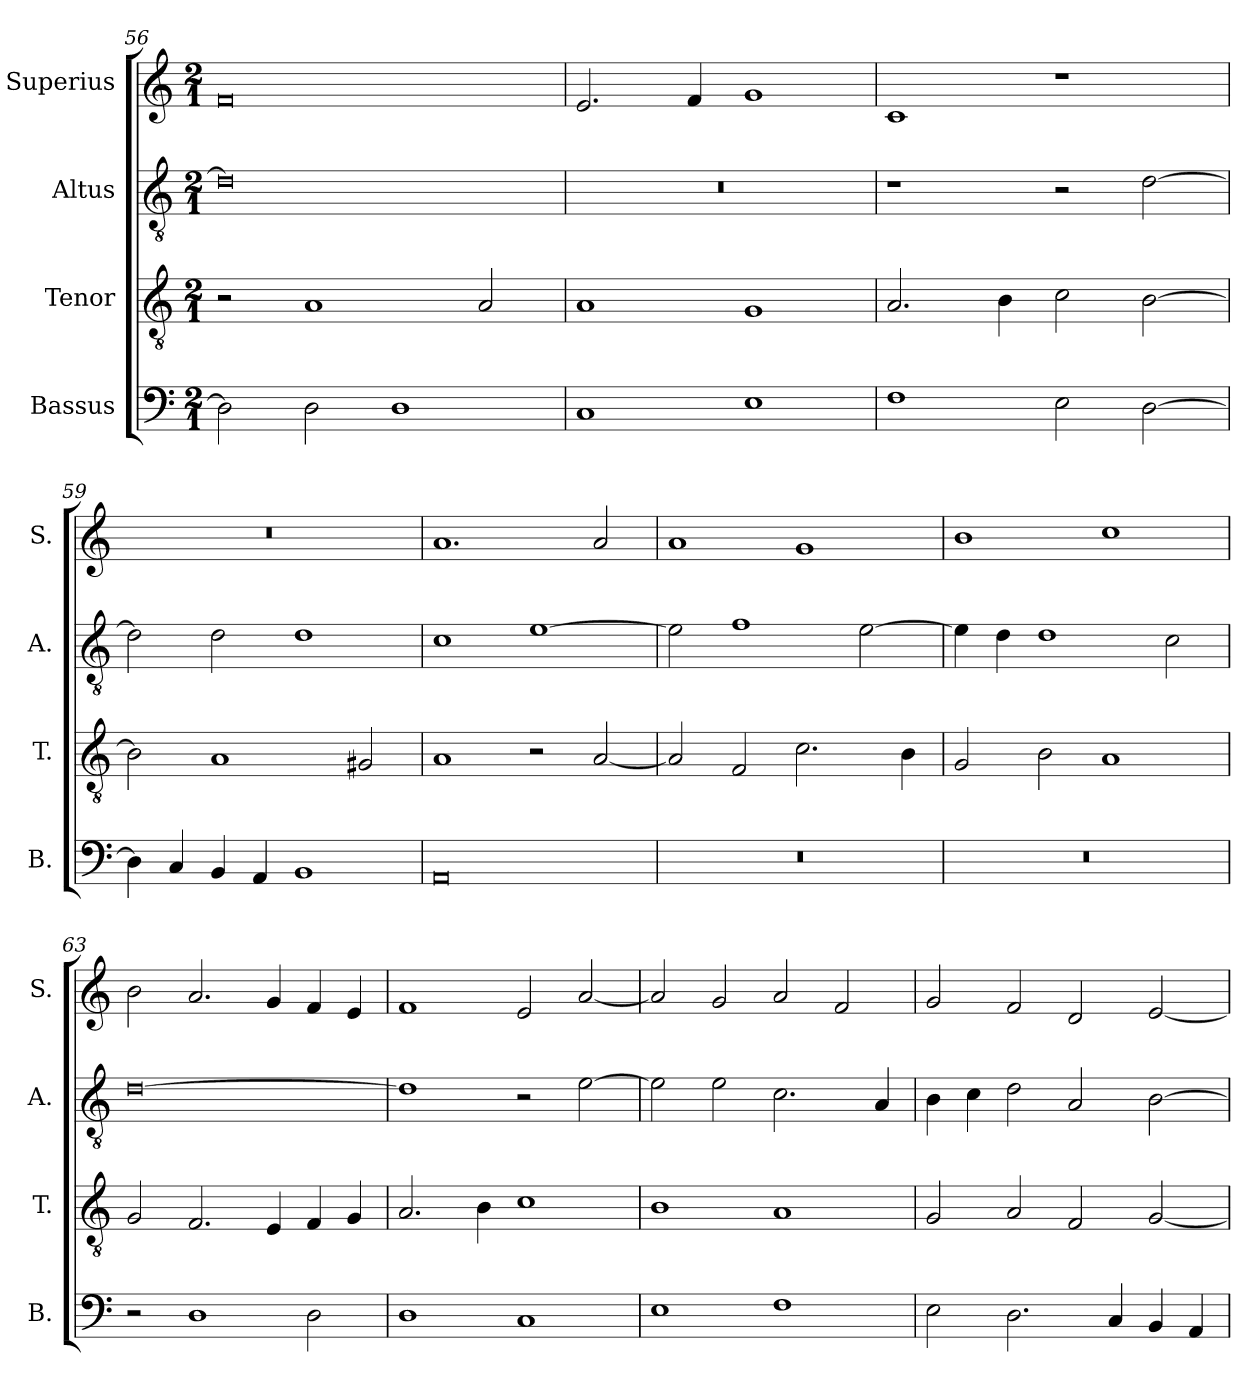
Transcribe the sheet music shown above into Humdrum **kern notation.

**kern	**kern	**kern	**kern
*part4	*part3	*part2	*part1
*staff4	*staff3	*staff2	*staff1
*I"Bassus	*I"Tenor	*I"Altus	*I"Superius
*I'B.	*I'T.	*I'A.	*I'S.
*clefF4	*clefGv2	*clefGv2	*clefG2
*k[]	*k[]	*k[]	*k[]
*M2/1	*M2/1	*M2/1	*M2/1
=56	=56	=56	=56
2D\]	2r	0d]	0f
2D\	1A	.	.
1D	.	.	.
.	2A/	.	.
=57	=57	=57	=57
1C	1A	0r	2.e/
.	.	.	4f/
1E	1G	.	1g
=58	=58	=58	=58
1F	2.A/	1r	1c
.	4B\	.	.
2E\	2c\	2r	1r
[2D\	[2B\	[2d\	.
=59	=59	=59	=59
4D\]	2B\]	2d\]	0r
4C/	.	.	.
4BB/	1A	2d\	.
4AA/	.	.	.
1BB	.	1d	.
.	2G#i/	.	.
=60	=60	=60	=60
0AA	1A	1c	1.a
.	2r	[1e	.
.	[2A/	.	2a/
!!LO:LB:g=z
=61	=61	=61	=61
0r	2A/]	2e\]	1a
.	2F/	1f	.
.	2.c\	.	1g
.	.	[2e\	.
.	4B\	.	.
=62	=62	=62	=62
0r	2G/	4e\]	1b
.	.	4d\	.
.	2B\	1d	.
.	1A	.	1cc
.	.	2c\	.
=63	=63	=63	=63
2r	2G/	[0d	2b\
1D	2.F/	.	2.a/
.	4E/	.	4g/
2D\	4F/	.	4f/
.	4G/	.	4e/
=64	=64	=64	=64
1D	2.A/	1d]	1f
.	4B\	.	.
1C	1c	2r	2e/
.	.	[2e\	[2a/
=65	=65	=65	=65
1E	1B	2e\]	2a/]
.	.	2e\	2g/
1F	1A	2.c\	2a/
.	.	.	2f/
.	.	4A/	.
=66	=66	=66	=66
2E\	2G/	4B\	2g/
.	.	4c\	.
2.D\	2A/	2d\	2f/
.	2F/	2A/	2d/
4C/	.	.	.
4BB/	[2G/	[2B\	[2e/
4AA/	.	.	.
=	=	=	=
*-	*-	*-	*-
